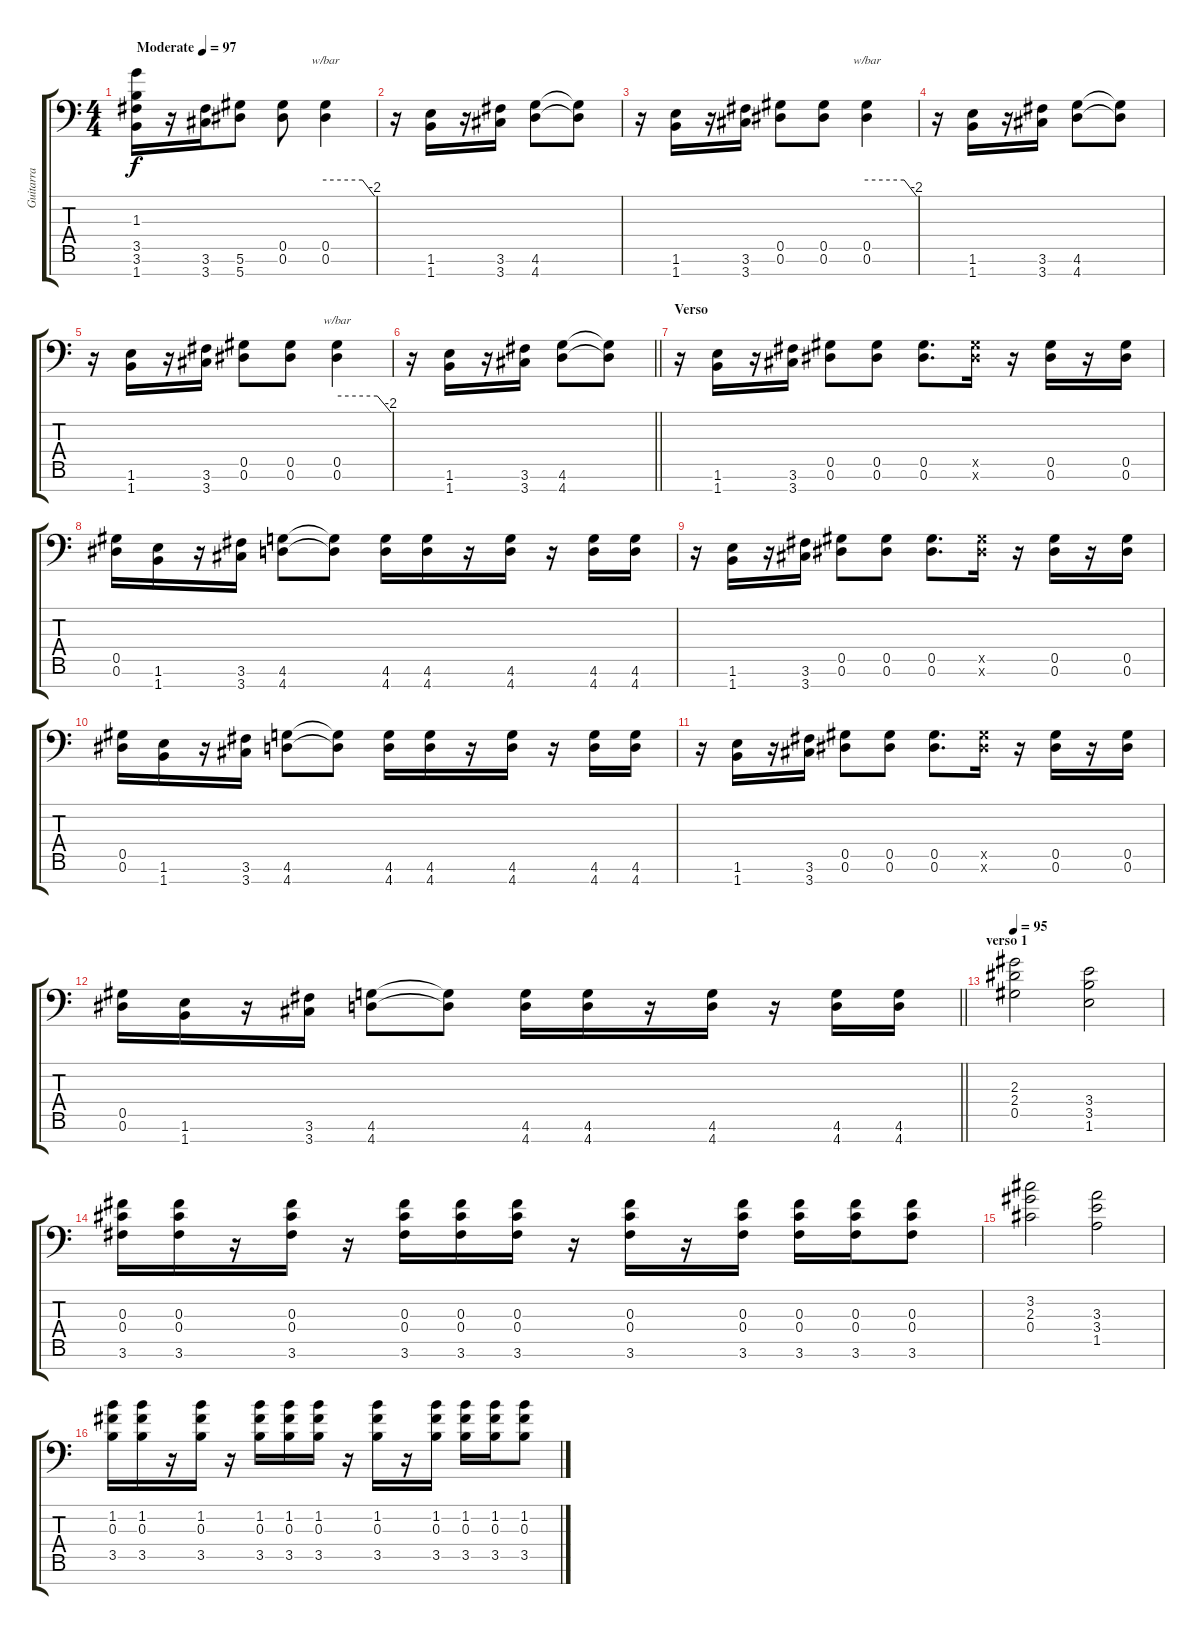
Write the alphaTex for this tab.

\track ("Guitarra" "Guitarra") {instrument overdrivenguitar}
\staff {score tabs}
\tuning (Eb4 Bb3 Gb3 Db3 Ab2 Eb2 Bb1) {hide}
\ts (4 4)
\tempo (97 "Moderate")
\clef f4
\ks c
(1.3 3.5 3.6 1.7).16{dy f instrument overdrivenguitar} r.16 (3.6 3.7).16 (5.6 5.7).8 (0.5 0.6).8 (0.5 0.6).4{tbe (custom default 0 0 45 0 60 -8)} |
r.16 (1.6 1.7).16 r.16 (3.6 3.7).16 (4.6 4.7).8 (4.6{t} 4.7{t}).8 |
r.16 (1.6 1.7).16 r.16 (3.6 3.7).16 (0.5 0.6).8 (0.5 0.6).8 (0.5 0.6).4{tbe (custom default 0 0 45 0 60 -8)} |
r.16 (1.6 1.7).16 r.16 (3.6 3.7).16 (4.6 4.7).8 (4.6{t} 4.7{t}).8 |
r.16 (1.6 1.7).16 r.16 (3.6 3.7).16 (0.5 0.6).8 (0.5 0.6).8 (0.5 0.6).4{tbe (custom default 0 0 45 0 60 -8)} |
\barLineRight lightlight
r.16 (1.6 1.7).16 r.16 (3.6 3.7).16 (4.6 4.7).8 (4.6{t} 4.7{t}).8 |
\section ("" "Verso")
r.16 (1.6 1.7).16 r.16 (3.6 3.7).16 (0.5 0.6).8 (0.5 0.6).8 (0.5 0.6).8{d} (0.5{x} 0.6{x}).16 r.16 (0.5 0.6).16 r.16 (0.5 0.6).16 |
(0.5 0.6).16 (1.6 1.7).16 r.16 (3.6 3.7).16 (4.6 4.7).8 (4.6{t} 4.7{t}).8 (4.6 4.7).16 (4.6 4.7).16 r.16 (4.6 4.7).16 r.16 (4.6 4.7).16 (4.6 4.7).16 |
r.16 (1.6 1.7).16 r.16 (3.6 3.7).16 (0.5 0.6).8 (0.5 0.6).8 (0.5 0.6).8{d} (0.5{x} 0.6{x}).16 r.16 (0.5 0.6).16 r.16 (0.5 0.6).16 |
(0.5 0.6).16 (1.6 1.7).16 r.16 (3.6 3.7).16 (4.6 4.7).8 (4.6{t} 4.7{t}).8 (4.6 4.7).16 (4.6 4.7).16 r.16 (4.6 4.7).16 r.16 (4.6 4.7).16 (4.6 4.7).16 |
r.16 (1.6 1.7).16 r.16 (3.6 3.7).16 (0.5 0.6).8 (0.5 0.6).8 (0.5 0.6).8{d} (0.5{x} 0.6{x}).16 r.16 (0.5 0.6).16 r.16 (0.5 0.6).16 |
\barLineRight lightlight
(0.5 0.6).16 (1.6 1.7).16 r.16 (3.6 3.7).16 (4.6 4.7).8 (4.6{t} 4.7{t}).8 (4.6 4.7).16 (4.6 4.7).16 r.16 (4.6 4.7).16 r.16 (4.6 4.7).16 (4.6 4.7).16 |
\section ("" "verso 1")
\tempo 95
(2.3 2.4 0.5).2 (3.4 3.5 1.6).2 |
(0.3 0.4 3.6).16 (0.3 0.4 3.6).16 r.16 (0.3 0.4 3.6).16 r.16 (0.3 0.4 3.6).16 (0.3 0.4 3.6).16 (0.3 0.4 3.6).16 r.16 (0.3 0.4 3.6).16 r.16 (0.3 0.4 3.6).16 (0.3 0.4 3.6).16 (0.3 0.4 3.6).16 (0.3 0.4 3.6).8 |
(3.2 2.3 0.4).2 (3.3 3.4 1.5).2 |
(1.2 0.3 3.5).16 (1.2 0.3 3.5).16 r.16 (1.2 0.3 3.5).16 r.16 (1.2 0.3 3.5).16 (1.2 0.3 3.5).16 (1.2 0.3 3.5).16 r.16 (1.2 0.3 3.5).16 r.16 (1.2 0.3 3.5).16 (1.2 0.3 3.5).16 (1.2 0.3 3.5).16 (1.2 0.3 3.5).8
